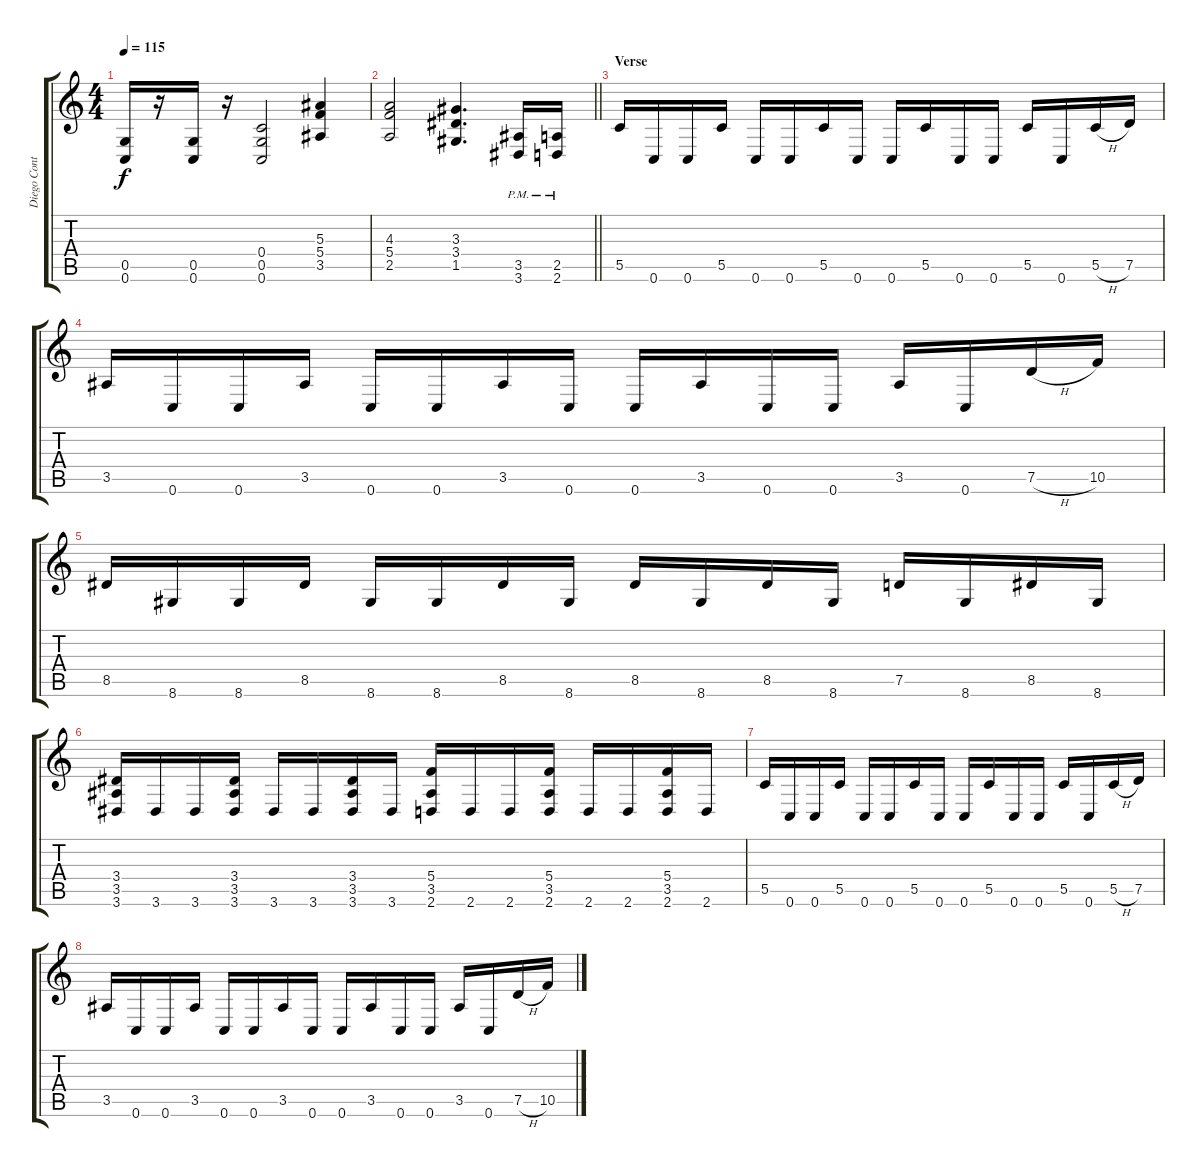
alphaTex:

\track ("Diego Conte" "Diego Cont") {instrument distortionguitar}
\staff {score tabs}
\tuning (D4 A3 F3 C3 G2 C2) {hide}
\ts (4 4)
\tempo 115
\clef g2
\ks c
(0.5 0.6).16{dy f} r.16 (0.5 0.6).16 r.16 (0.4 0.5 0.6).2 (5.3 5.4 3.5).4 |
\barLineRight lightlight
(4.3 5.4 2.5).2 (3.3 3.4 1.5).4{d} (3.5{pm} 3.6{pm}).16 (2.5{pm} 2.6{pm}).16 |
\section ("" "Verse")
5.5.16 0.6.16 0.6.16 5.5.16 0.6.16 0.6.16 5.5.16 0.6.16 0.6.16 5.5.16 0.6.16 0.6.16 5.5.16 0.6.16 5.5{h}.16 7.5.16 |
3.5.16 0.6.16 0.6.16 3.5.16 0.6.16 0.6.16 3.5.16 0.6.16 0.6.16 3.5.16 0.6.16 0.6.16 3.5.16 0.6.16 7.5{h}.16 10.5.16 |
8.5.16 8.6.16 8.6.16 8.5.16 8.6.16 8.6.16 8.5.16 8.6.16 8.5.16 8.6.16 8.5.16 8.6.16 7.5.16 8.6.16 8.5.16 8.6.16 |
(3.4 3.5 3.6).16 3.6.16 3.6.16 (3.4 3.5 3.6).16 3.6.16 3.6.16 (3.4 3.5 3.6).16 3.6.16 (5.4 3.5 2.6).16 2.6.16 2.6.16 (5.4 3.5 2.6).16 2.6.16 2.6.16 (5.4 3.5 2.6).16 2.6.16 |
5.5.16 0.6.16 0.6.16 5.5.16 0.6.16 0.6.16 5.5.16 0.6.16 0.6.16 5.5.16 0.6.16 0.6.16 5.5.16 0.6.16 5.5{h}.16 7.5.16 |
3.5.16 0.6.16 0.6.16 3.5.16 0.6.16 0.6.16 3.5.16 0.6.16 0.6.16 3.5.16 0.6.16 0.6.16 3.5.16 0.6.16 7.5{h}.16 10.5.16
